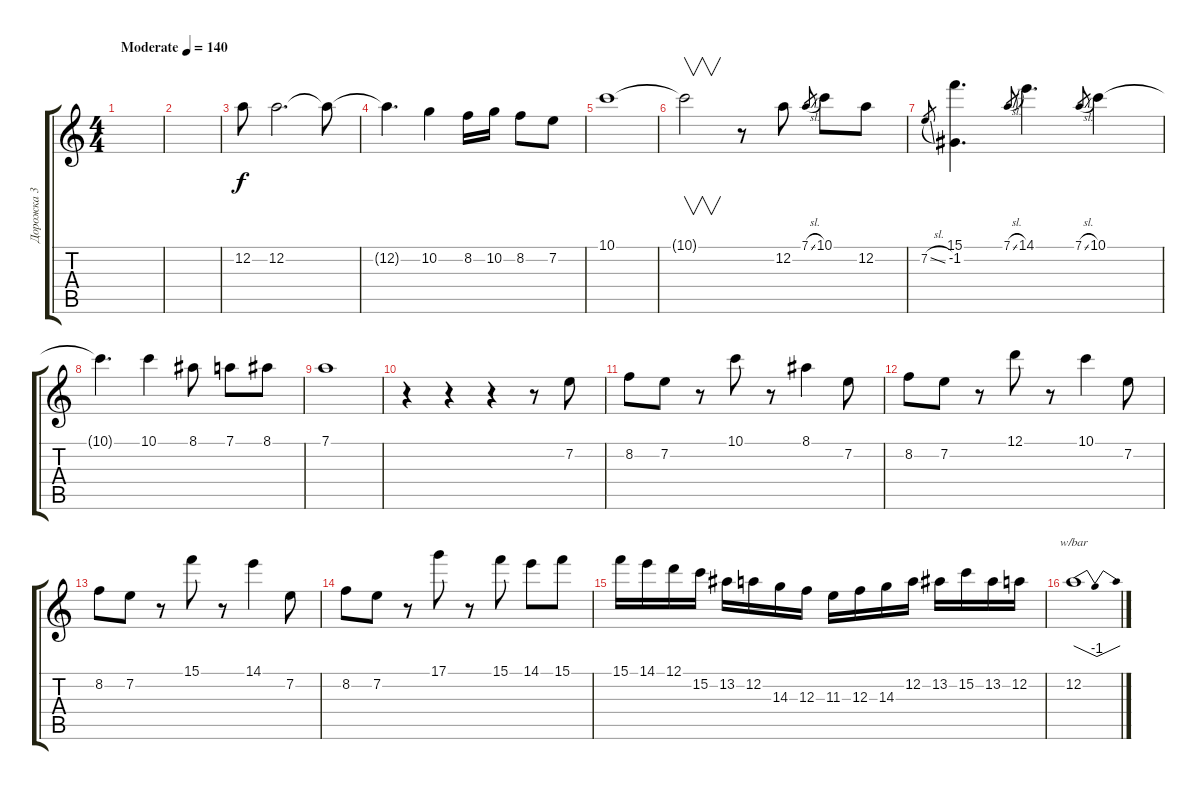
\track ("Дорожка 3" "Дорожка 3") {instrument distortionguitar}
\staff {score tabs}
\tuning (D4 A3 F3 C3 G2 D2) {hide}
\ts (4 4)
\tempo (140 "Moderate")
\clef g2
\ks c
|
|
12.2.8 12.2.2{d} 12.2{t}.8 |
12.2{t}.4{d} 10.2.4 8.2.16 10.2.16 8.2.8 7.2.8 |
10.1.1 |
10.1{t}.2{v} r.8 12.2.8 7.1{sl}.8{gr} 10.1.8 12.2.8 |
7.2{sl}.8{gr} (15.1 -1.2).4{d} 7.1{sl}.8{gr} 14.1.4{d} 7.1{sl}.8{gr} 10.1.4 |
10.1{t}.4{d} 10.1.4 8.1.8 7.1.8 8.1.8 |
7.1.1 |
r.4 r.4 r.4 r.8 7.2.8 |
8.2.8 7.2.8 r.8 10.1.8 r.8 8.1.4 7.2.8 |
8.2.8 7.2.8 r.8 12.1.8 r.8 10.1.4 7.2.8 |
8.2.8 7.2.8 r.8 15.1.8 r.8 14.1.4 7.2.8 |
8.2.8 7.2.8 r.8 17.1.8 r.8 15.1.8 14.1.8 15.1.8 |
15.1.16 14.1.16 12.1.16 15.2.16 13.2.16 12.2.16 14.3.16 12.3.16 11.3.16 12.3.16 14.3.16 12.2.16 13.2.16 15.2.16 13.2.16 12.2.16 |
12.2.1{tbe (dip default 0 0 30 -4 60 0)}
